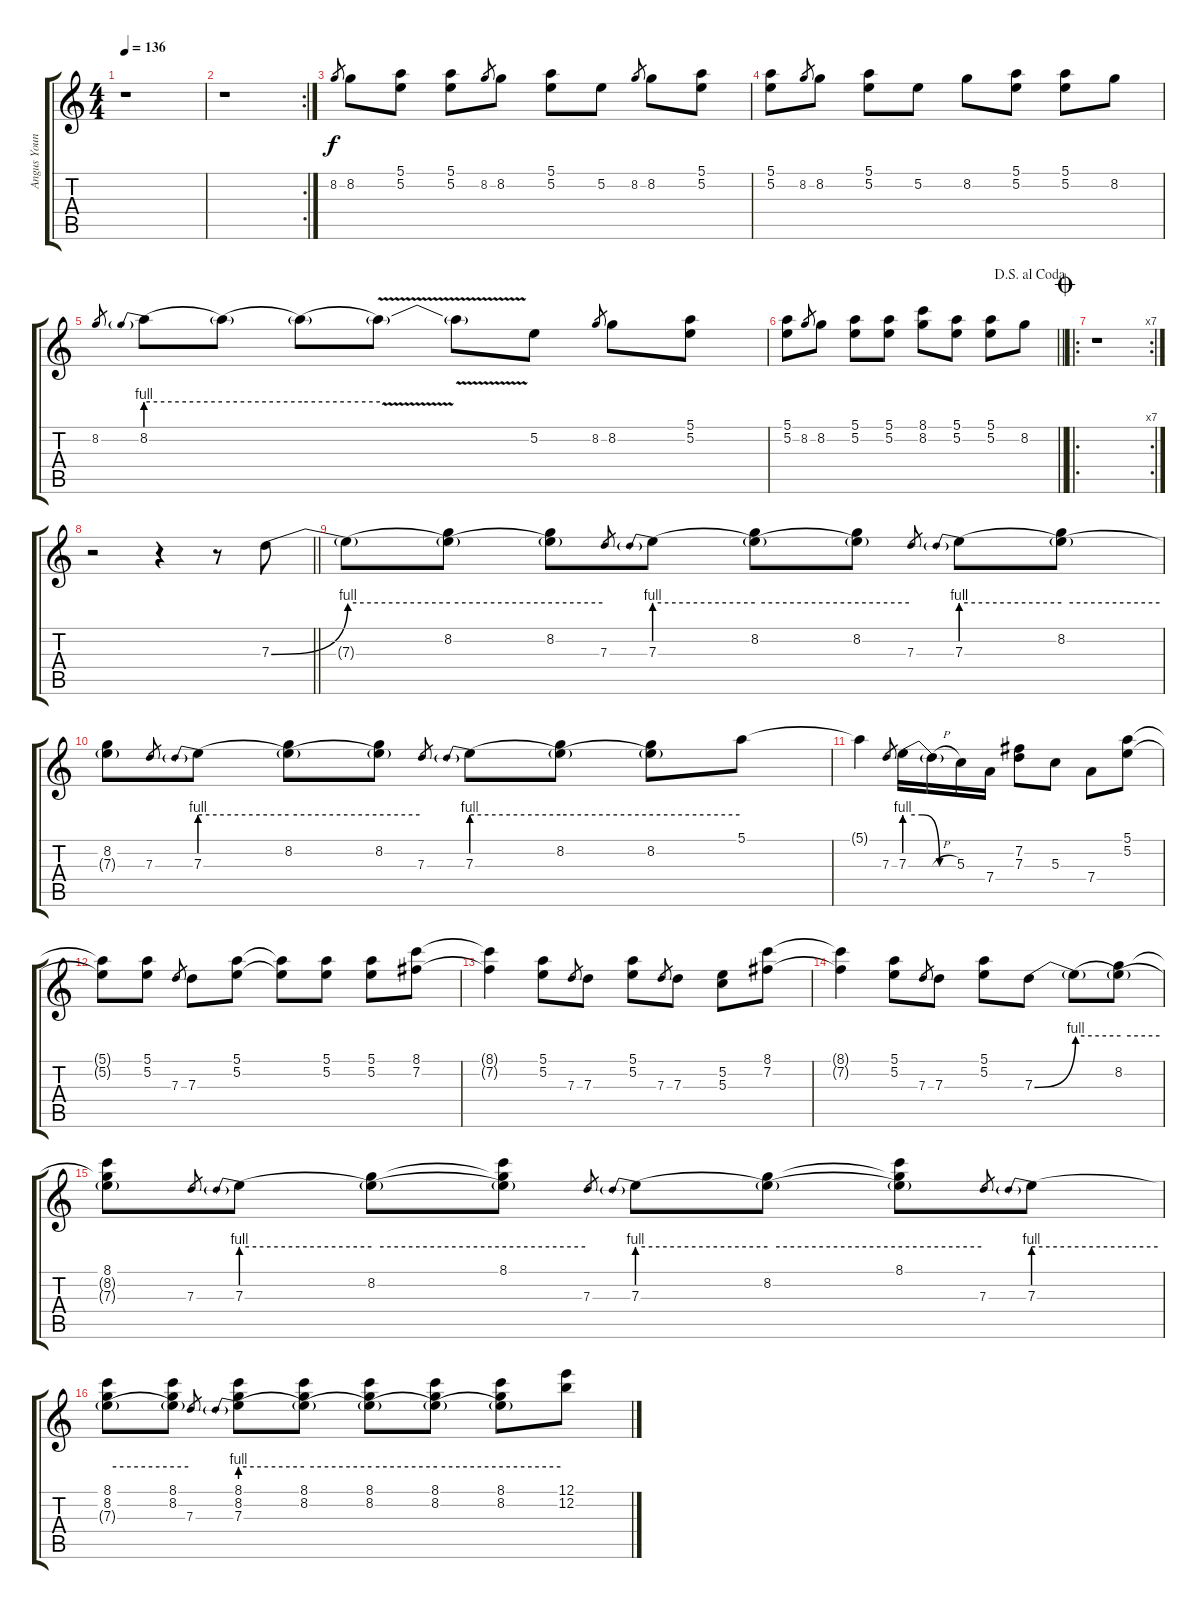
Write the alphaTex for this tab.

\track ("Angus Young - Lead w/dist" "Angus Youn") {instrument distortionguitar}
\staff {score tabs}
\tuning (E4 B3 G3 D3 A2 E2) {hide}
\ts (4 4)
\tempo 136
\clef g2
\ks c
r.1{dy f} |
\rc 2
r.1 |
8.2.8{gr} 8.2.8 (5.1 5.2).8 (5.1 5.2).8 8.2.8{gr} 8.2.8 (5.1 5.2).8 5.2.8 8.2.8{gr} 8.2.8 (5.1 5.2).8 |
(5.1 5.2).8 8.2.8{gr} 8.2.8 (5.1 5.2).8 5.2.8 8.2.8 (5.1 5.2).8 (5.1 5.2).8 8.2.8 |
8.2.8{gr} 8.2{be (prebend 0 4 60 4)}.8 8.2{be (hold 0 4 60 4) t}.8 8.2{be (hold 0 4 60 4) t}.8 8.2{v t}.8 8.2{t}.8 5.2.8 8.2.8{gr} 8.2.8 (5.1 5.2).8 |
\jump dalsegnoalcoda
\barLineRight lightlight
(5.1 5.2).8 8.2.8{gr} 8.2.8 (5.1 5.2).8 (5.1 5.2).8 (8.1 8.2).8 (5.1 5.2).8 (5.1 5.2).8 8.2.8 |
\ro
\rc 7
\jump coda
r.1 |
\barLineRight lightlight
r.2 r.4 r.8 7.3{be (bend 0 0 60 4)}.8 |
7.3{be (hold 0 4 60 4) t}.8 (8.2 7.3{be (hold 0 4 60 4) t}).8 (8.2 7.3{t}).8 7.3.8{gr} 7.3{be (prebend 0 4 60 4)}.8 (8.2 7.3{be (hold 0 4 60 4) t}).8 (8.2 7.3{t}).8 7.3.8{gr} 7.3{be (prebend 0 4 60 4)}.8 (8.2 7.3{be (hold 0 4 60 4) t}).8 |
(8.2 7.3{t}).8 7.3.8{gr} 7.3{be (prebend 0 4 60 4)}.8 (8.2 7.3{be (hold 0 4 60 4) t}).8 (8.2 7.3{t}).8 7.3.8{gr} 7.3{be (prebend 0 4 60 4)}.8 (8.2 7.3{be (hold 0 4 60 4) t}).8 (8.2 7.3{t}).8 5.1.8 |
5.1{t}.4 7.3.8{gr} 7.3{be (custom 0 4 20 4 40 0 60 0)}.16 7.3{h t}.16 5.3.16 7.4.16 (7.2 7.3).8 5.3.8 7.4.8 (5.1 5.2).8 |
(5.1{t} 5.2{t}).8 (5.1 5.2).8 7.3.8{gr} 7.3.8 (5.1 5.2).8 (5.1{t} 5.2{t}).8 (5.1 5.2).8 (5.1 5.2).8 (8.1 7.2).8 |
(8.1{t} 7.2{t}).4 (5.1 5.2).8 7.3.8{gr} 7.3.8 (5.1 5.2).8 7.3.8{gr} 7.3.8 (5.2 5.3).8 (8.1 7.2).8 |
(8.1{t} 7.2{t}).4 (5.1 5.2).8 7.3.8{gr} 7.3.8 (5.1 5.2).8 7.3{be (bend 0 0 60 4)}.8 7.3{be (hold 0 4 60 4) t}.8 (8.2 7.3{be (hold 0 4 60 4) t}).8 |
(8.1 8.2{t} 7.3{t}).8 7.3.8{gr} 7.3{be (prebend 0 4 60 4)}.8 (8.2 7.3{be (hold 0 4 60 4) t}).8 (8.1 8.2{t} 7.3{t}).8 7.3.8{gr} 7.3{be (prebend 0 4 60 4)}.8 (8.2 7.3{be (hold 0 4 60 4) t}).8 (8.1 8.2{t} 7.3{t}).8 7.3.8{gr} 7.3{be (prebend 0 4 60 4)}.8 |
(8.1 8.2 7.3{be (hold 0 4 60 4) t}).8 (8.1 8.2 7.3{t}).8 7.3.8{gr} (8.1 8.2 7.3{be (prebend 0 4 60 4)}).8 (8.1 8.2 7.3{be (hold 0 4 60 4) t}).8 (8.1 8.2 7.3{be (hold 0 4 60 4) t}).8 (8.1 8.2 7.3{be (hold 0 4 60 4) t}).8 (8.1 8.2 7.3{t}).8 (12.1 12.2).8
